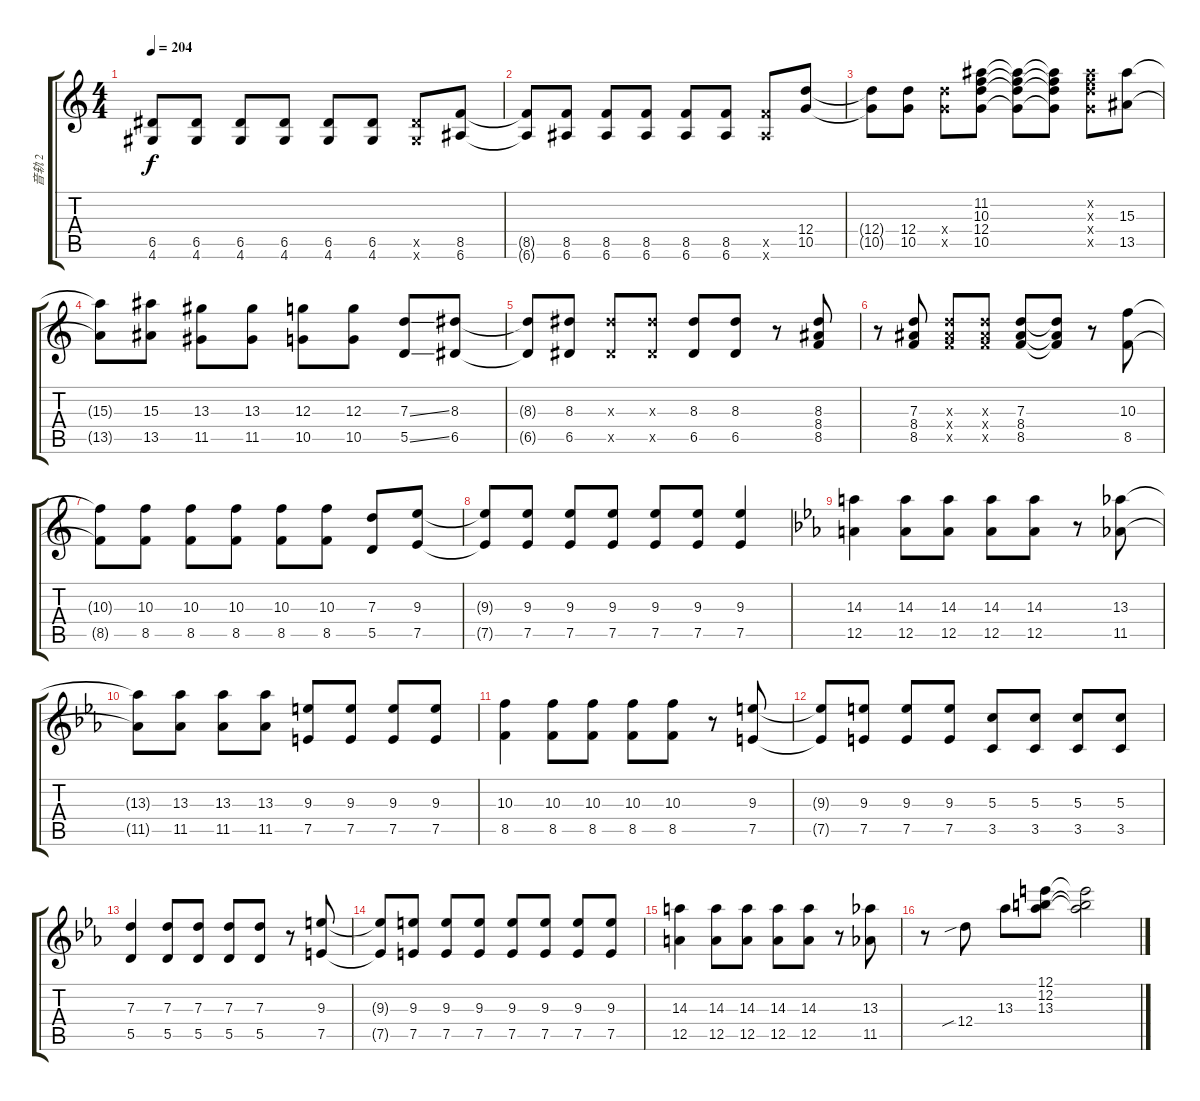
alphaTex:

\track ("音轨 2" "音轨 2") {instrument overdrivenguitar}
\staff {score tabs}
\tuning (E4 B3 G3 D3 A2 E2) {hide}
\ts (4 4)
\tempo 204
\clef g2
\ks c
(6.5{t} 4.6{t}).8{dy f} (6.5 4.6).8 (6.5 4.6).8 (6.5 4.6).8 (6.5 4.6).8 (6.5 4.6).8 (6.5{x} 4.6{x}).8 (8.5 6.6).8 |
(8.5{t} 6.6{t}).8 (8.5 6.6).8 (8.5 6.6).8 (8.5 6.6).8 (8.5 6.6).8 (8.5 6.6).8 (8.5{x} 6.6{x}).8 (12.4 10.5).8 |
(12.4{t} 10.5{t}).8 (12.4 10.5).8 (12.4{x} 10.5{x}).8 (11.2 10.3 12.4 10.5).8 (11.2{t} 10.3{t} 12.4{t} 10.5{t}).8 (11.2{t} 10.3{t} 12.4{t} 10.5{t}).8 (11.2{x} 10.3{x} 12.4{x} 10.5{x}).8 (15.3 13.5).8 |
(15.3{t} 13.5{t}).8 (15.3 13.5).8 (13.3 11.5).8 (13.3 11.5).8 (12.3 10.5).8 (12.3 10.5).8 (7.3{ss} 5.5{ss}).8 (8.3 6.5).8 |
(8.3{t} 6.5{t}).8 (8.3 6.5).8 (8.3{x} 6.5{x}).8 (8.3{x} 6.5{x}).8 (8.3 6.5).8 (8.3 6.5).8 r.8 (8.3 8.4 8.5).8 |
r.8 (7.3 8.4 8.5).8 (7.3{x} 8.4{x} 8.5{x}).8 (7.3{x} 8.4{x} 8.5{x}).8 (7.3 8.4 8.5).8 (7.3{t} 8.4{t} 8.5{t}).8 r.8 (10.3 8.5).8 |
(10.3{t} 8.5{t}).8 (10.3 8.5).8 (10.3 8.5).8 (10.3 8.5).8 (10.3 8.5).8 (10.3 8.5).8 (7.3 5.5).8 (9.3 7.5).8 |
(9.3{t} 7.5{t}).8 (9.3 7.5).8 (9.3 7.5).8 (9.3 7.5).8 (9.3 7.5).8 (9.3 7.5).8 (9.3 7.5).4 |
\ks eb
(14.3 12.5).4 (14.3 12.5).8 (14.3 12.5).8 (14.3 12.5).8 (14.3 12.5).8 r.8 (13.3 11.5).8 |
(13.3{t} 11.5{t}).8 (13.3 11.5).8 (13.3 11.5).8 (13.3 11.5).8 (9.3 7.5).8 (9.3 7.5).8 (9.3 7.5).8 (9.3 7.5).8 |
(10.3 8.5).4 (10.3 8.5).8 (10.3 8.5).8 (10.3 8.5).8 (10.3 8.5).8 r.8 (9.3 7.5).8 |
(9.3{t} 7.5{t}).8 (9.3 7.5).8 (9.3 7.5).8 (9.3 7.5).8 (5.3 3.5).8 (5.3 3.5).8 (5.3 3.5).8 (5.3 3.5).8 |
(7.3 5.5).4 (7.3 5.5).8 (7.3 5.5).8 (7.3 5.5).8 (7.3 5.5).8 r.8 (9.3 7.5).8 |
(9.3{t} 7.5{t}).8 (9.3 7.5).8 (9.3 7.5).8 (9.3 7.5).8 (9.3 7.5).8 (9.3 7.5).8 (9.3 7.5).8 (9.3 7.5).8 |
(14.3 12.5).4 (14.3 12.5).8 (14.3 12.5).8 (14.3 12.5).8 (14.3 12.5).8 r.8 (13.3 11.5).8 |
r.8 12.4{sib}.8 13.3.8 (12.1 12.2 13.3).8 (12.1{t} 12.2{t} 13.3{t}).2
